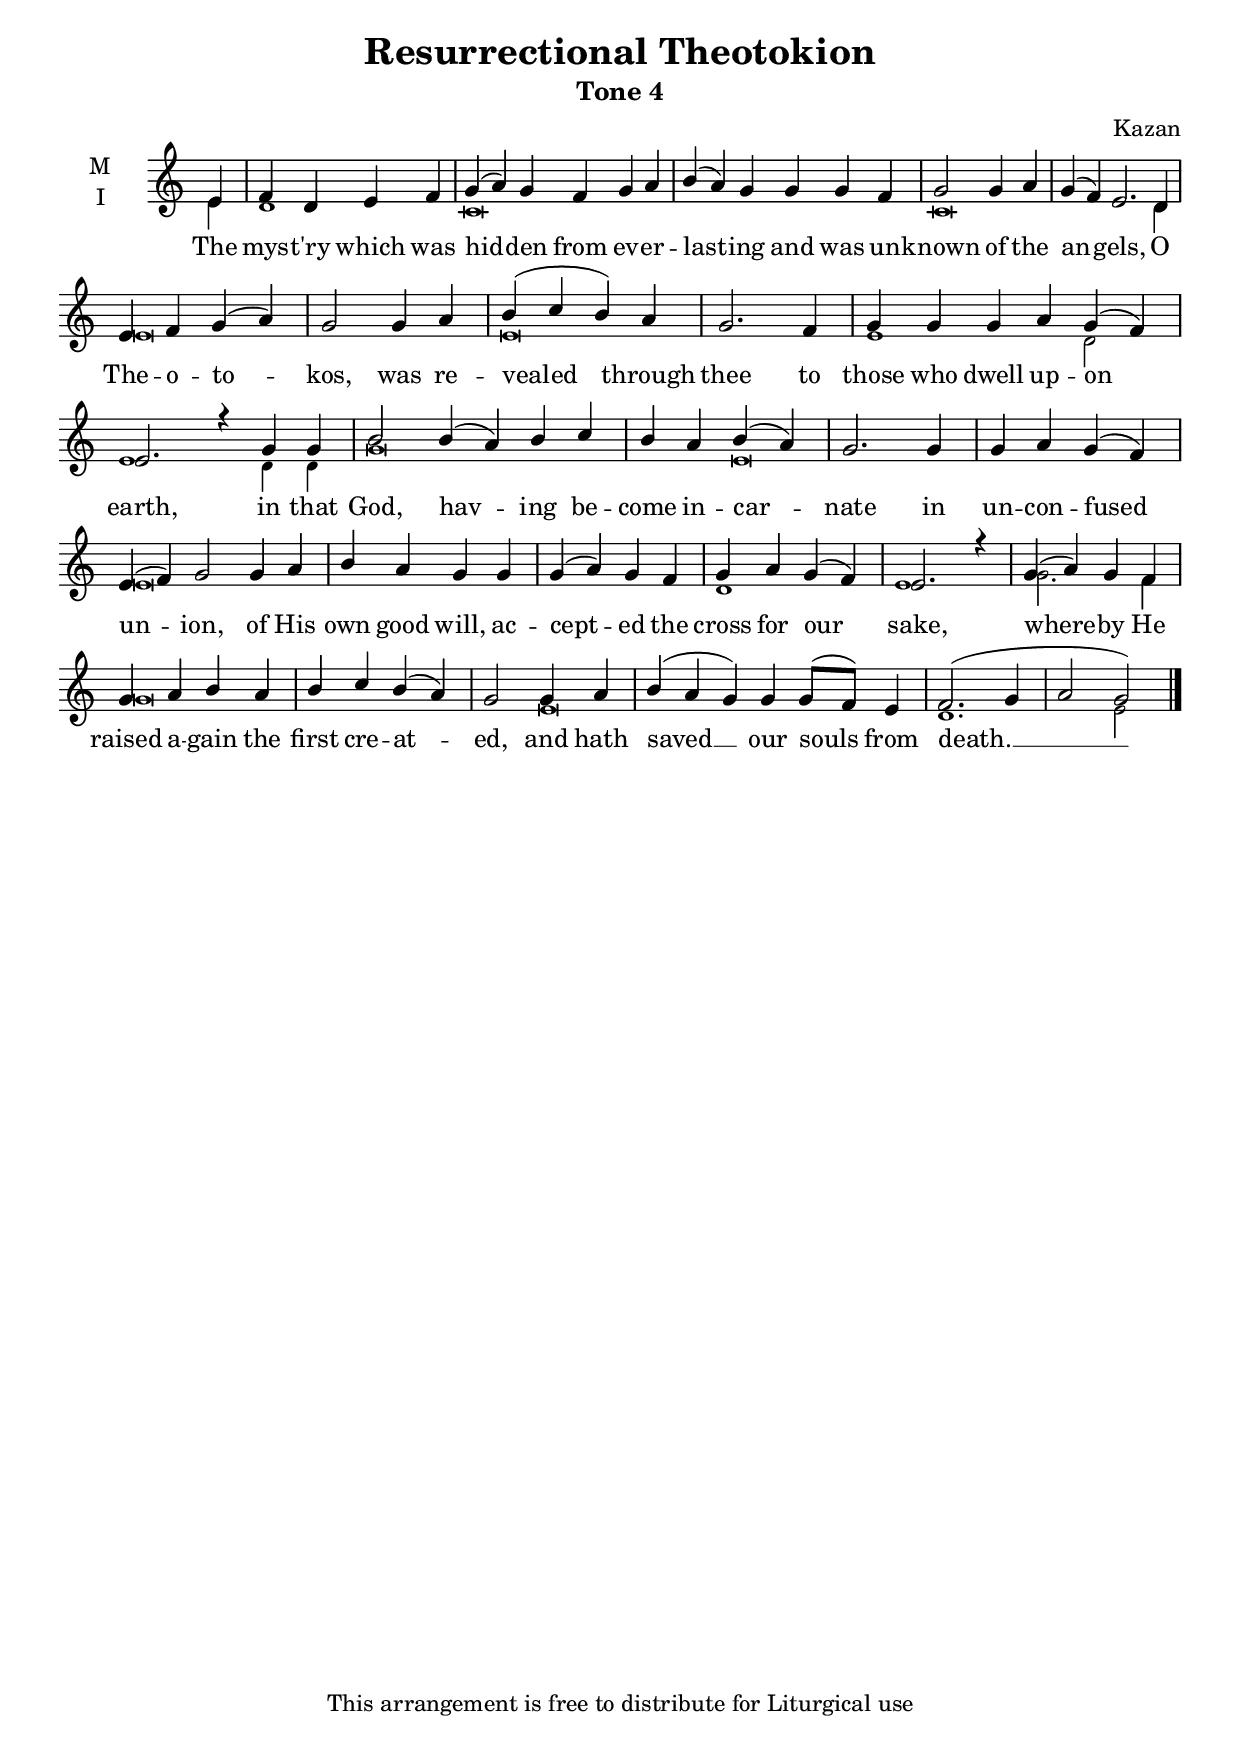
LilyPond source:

\version "2.18.2"

\header {
  title = "Resurrectional Theotokion"
  subtitle = "Tone 4"
  subsubtitle = ""
  composer = "Kazan"
  arranger = ""
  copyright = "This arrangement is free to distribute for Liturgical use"
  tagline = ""
}
\version "2.18.2"

fourbm=\set Timing.measureLength = #(ly:make-moment 4/4)
fivebm=\set Timing.measureLength = #(ly:make-moment 5/4)
sixbm= \set Timing.measureLength = #(ly:make-moment 6/4)

global = {
  \time 4/4 % Starts with
  \key c \major
}

lyricText = \lyricmode {
  The mys -- t'ry which was hid -- den from ev -- er -- last -- ing
  and was un -- known of the an -- gels,
  O The -- o -- to -- kos,
  was re -- vealed through thee
  to those who dwell up -- on earth,
  in that God, hav -- ing be -- come in -- car -- nate
  in un -- con -- fused un -- ion,
  of His own good will, ac -- cept -- ed the cross for our sake,
  where -- by He raised a -- gain the first cre -- at -- ed,
  and hath saved __ our souls from death. __
}

melody = \relative g' { \global \partial 4
  e4 | f d e f | \sixbm g( a) g f g a | b( a)
  g g g f | \fourbm g2 g4 a | \sixbm g( f) e2.
  d4 | \fourbm e f g( a) | g2
  g4 a | b ( c b) a | g2. f4 |
  \sixbm g4 g g a g( f) | e2. r4
  g4 g | b2 b4( a) b c | \fourbm b a b( a) | g2.
  g4 | g4 a g( f) | \sixbm e( f) g2
  g4 a | \fourbm b a g g | g( a) g f | g a g( f) | e2. r4 |
  g4( a) g f | g a b a | b c b( a) | g2
  g4 a | \sixbm b( a g) g g8( f) e4 | \fourbm f2.( g4 | a2 g2) \bar"|."
}

ison = \relative c' { \global \tiny
  e4 d1 c\breve
  s1 c\breve s4
  d4 e\breve e
  e1 d2 e1
  d4 d g\breve e\breve
  s2 e\breve s1. d1 e1
  g2. f4 g\breve s2
  e\breve d1. e2
}

\score {
  \new ChoirStaff <<
    \new Staff \with {
      midiInstrument = "choir aahs"
      instrumentName = \markup \center-column { M I }
    } <<
      \new Voice = "melody" { \voiceOne \melody }
      \new Voice = "ison" { \voiceTwo \ison }
    >>
    \new Lyrics \with {
      \override VerticalAxisGroup #'staff-affinity = #CENTER
    } \lyricsto "melody" \lyricText

  >>
  \layout {
    \context {
      \Staff
      \remove "Time_signature_engraver"
    }
    \context {
      \Score
      \omit BarNumber
    }
  }
  \midi { \tempo 4 = 200
          \context {
            \Voice
            \remove "Dynamic_performer"
    }
  }
}

